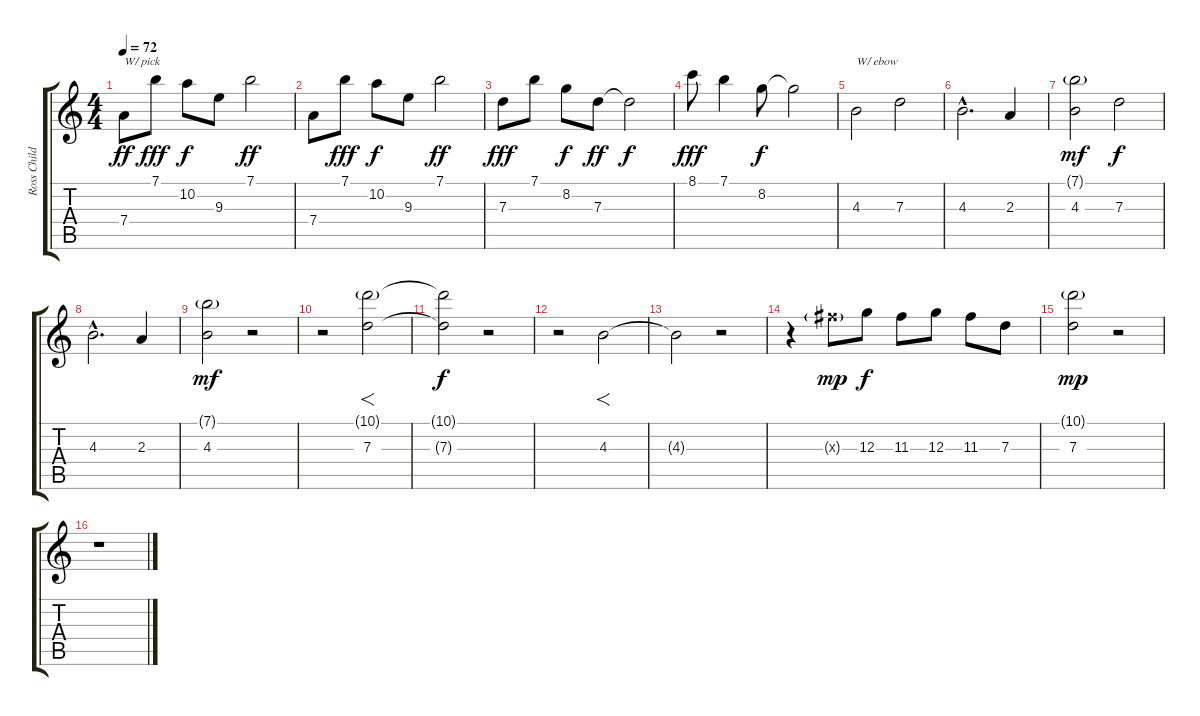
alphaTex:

\track ("Ross Childress" "Ross Child") {instrument distortionguitar}
\staff {score tabs}
\tuning (E4 B3 G3 D3 A2 E2) {hide}
\ts (4 4)
\tempo 72
\clef g2
\ks c
7.4.8{txt "W/ pick" dy ff} 7.1.8{dy fff} 10.2.8{dy f} 9.3.8 7.1.2{dy ff} |
7.4.8 7.1.8{dy fff} 10.2.8{dy f} 9.3.8 7.1.2{dy ff} |
7.3.8{dy fff} 7.1.8 8.2.8{dy f} 7.3.8{dy ff} 7.3{t}.2{dy f} |
8.1.8{dy fff} 7.1.4 8.2.8{dy f} 8.2{t}.2 |
4.3.2{txt "W/ ebow"} 7.3.2 |
4.3{hac}.2{d} 2.3.4 |
(7.1{g} 4.3).2{dy mf} 7.3.2{dy f} |
4.3{hac}.2{d} 2.3.4 |
(7.1{g} 4.3).2{dy mf} r.2 |
r.2 (10.1{g} 7.3).2{f} |
(10.1{t} 7.3{t}).2{dy f} r.2 |
r.2 4.3.2{f} |
4.3{t}.2 r.2 |
r.4 11.3{g x}.8{dy mp} 12.3.8{dy f} 11.3.8 12.3.8 11.3.8 7.3.8 |
(10.1{g} 7.3).2{dy mp} r.2 |
r.1
